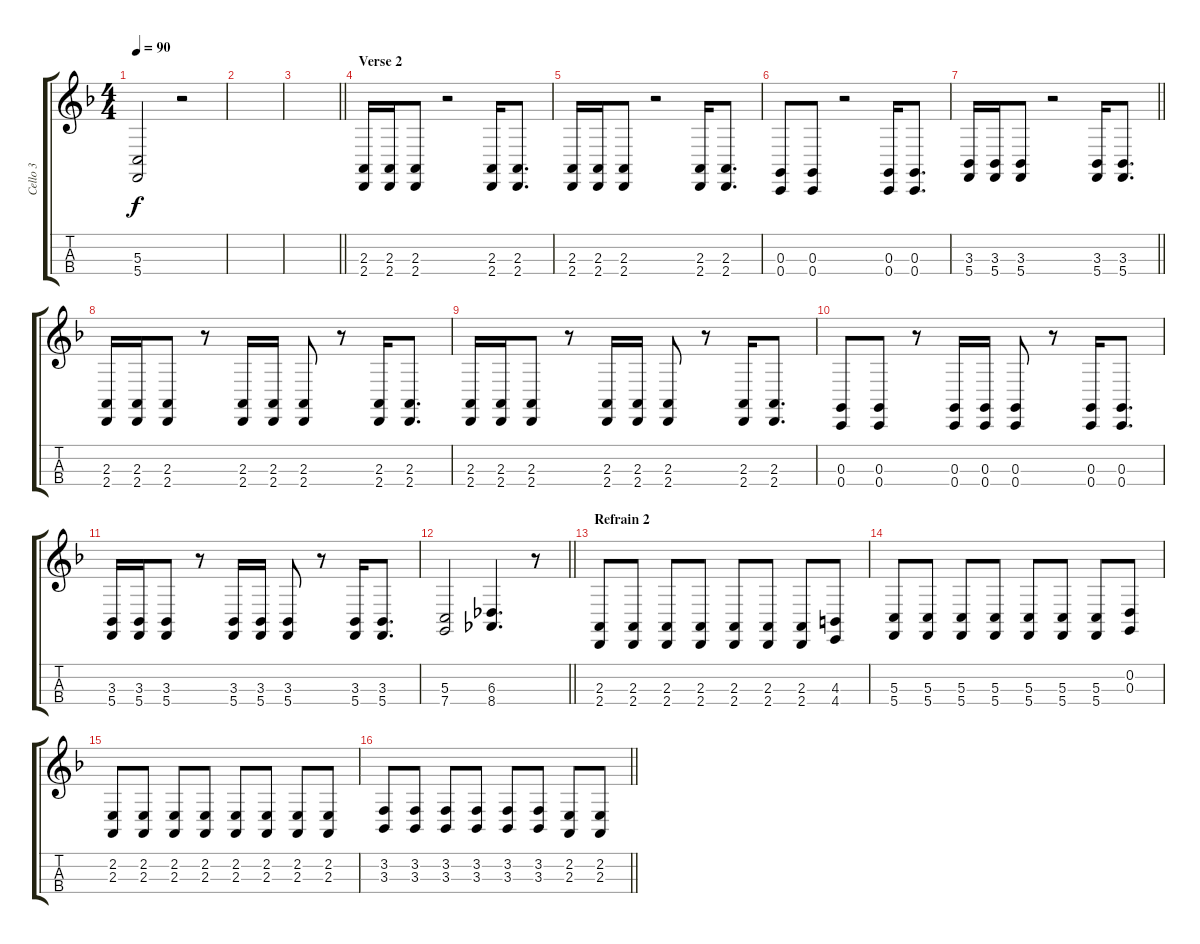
\track ("Cello 3" "Cello 3") {instrument cello}
\staff {score tabs}
\tuning (A3 D3 G2 C2) {hide}
\ts (4 4)
\tempo 90
\clef g2
\ks dminor
(5.3{t} 5.4{t}).2{dy f} r.2 |
|
\barLineRight lightlight
|
\section ("" "Verse 2")
(2.3 2.4).16{volume 11 instrument distortionguitar} (2.3 2.4).16 (2.3 2.4).8 r.2 (2.3 2.4).16 (2.3 2.4).8{d} |
(2.3 2.4).16 (2.3 2.4).16 (2.3 2.4).8 r.2 (2.3 2.4).16 (2.3 2.4).8{d} |
(0.3 0.4).8 (0.3 0.4).8 r.2 (0.3 0.4).16 (0.3 0.4).8{d} |
\barLineRight lightlight
(3.3 5.4).16 (3.3 5.4).16 (3.3 5.4).8 r.2 (3.3 5.4).16 (3.3 5.4).8{d} |
(2.3 2.4).16 (2.3 2.4).16 (2.3 2.4).8 r.8 (2.3 2.4).16 (2.3 2.4).16 (2.3 2.4).8 r.8 (2.3 2.4).16 (2.3 2.4).8{d} |
(2.3 2.4).16 (2.3 2.4).16 (2.3 2.4).8 r.8 (2.3 2.4).16 (2.3 2.4).16 (2.3 2.4).8 r.8 (2.3 2.4).16 (2.3 2.4).8{d} |
(0.3 0.4).8 (0.3 0.4).8 r.8 (0.3 0.4).16 (0.3 0.4).16 (0.3 0.4).8 r.8 (0.3 0.4).16 (0.3 0.4).8{d} |
(3.3 5.4).16 (3.3 5.4).16 (3.3 5.4).8 r.8 (3.3 5.4).16 (3.3 5.4).16 (3.3 5.4).8 r.8 (3.3 5.4).16 (3.3 5.4).8{d} |
\barLineRight lightlight
(5.3 7.4).2 (6.3 8.4).4{d} r.8 |
\section ("" "Refrain 2")
(2.3 2.4).8{volume 11 instrument distortionguitar} (2.3 2.4).8 (2.3 2.4).8 (2.3 2.4).8 (2.3 2.4).8 (2.3 2.4).8 (2.3 2.4).8 (4.3 4.4).8 |
(5.3 5.4).8 (5.3 5.4).8 (5.3 5.4).8 (5.3 5.4).8 (5.3 5.4).8 (5.3 5.4).8 (5.3 5.4).8 (0.2 0.3).8 |
(2.2 2.3).8 (2.2 2.3).8 (2.2 2.3).8 (2.2 2.3).8 (2.2 2.3).8 (2.2 2.3).8 (2.2 2.3).8 (2.2 2.3).8 |
\barLineRight lightlight
(3.2 3.3).8 (3.2 3.3).8 (3.2 3.3).8 (3.2 3.3).8 (3.2 3.3).8 (3.2 3.3).8 (2.2 2.3).8 (2.2 2.3).8
